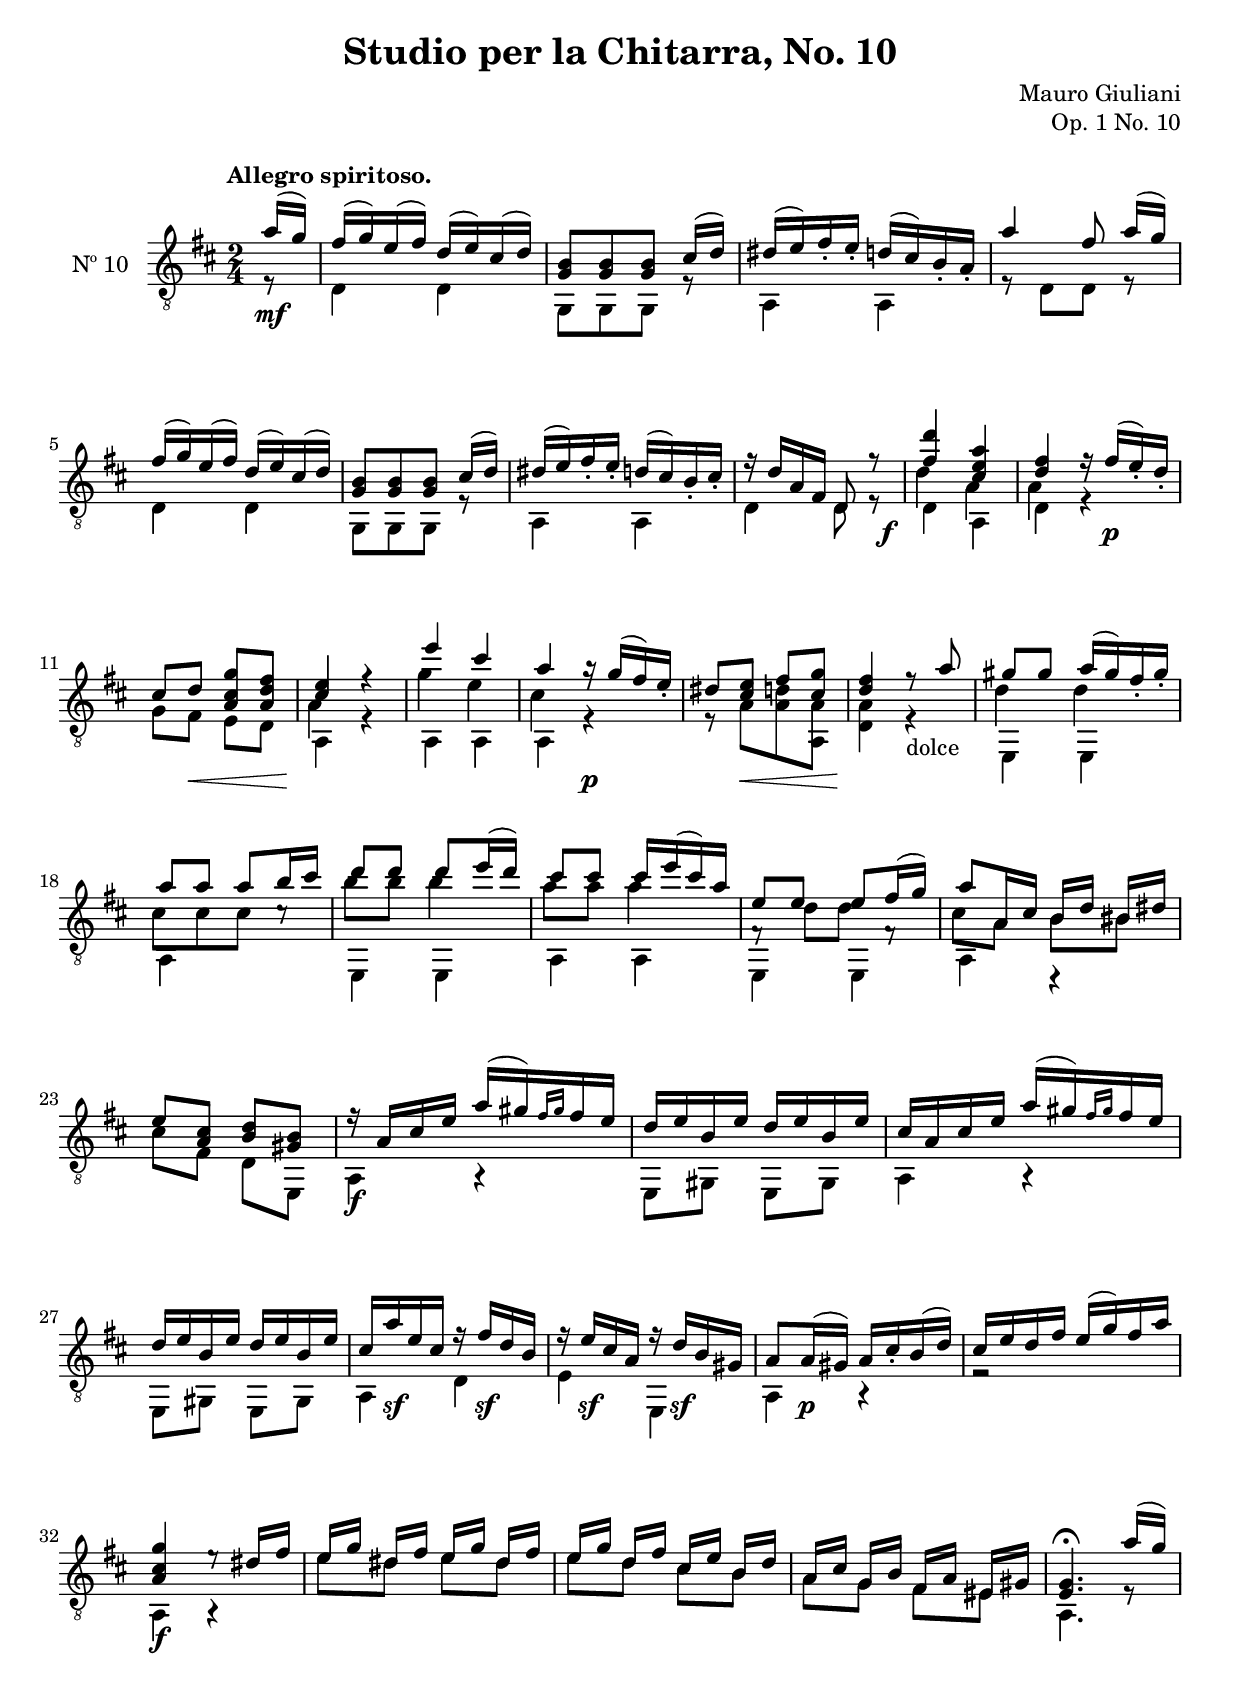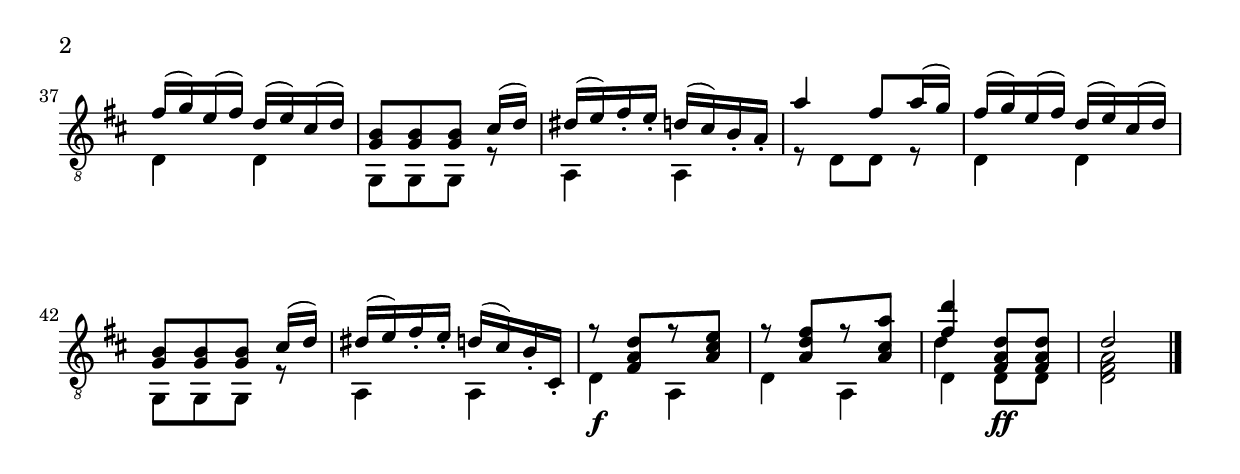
\version "2.19.35"

\header {
  title = "Studio per la Chitarra, No. 10"
  composer = "Mauro Giuliani"
  opus = "Op. 1 No. 10"
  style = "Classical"
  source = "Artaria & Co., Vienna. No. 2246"
  date = "1812"
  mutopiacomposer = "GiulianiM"
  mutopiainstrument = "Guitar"
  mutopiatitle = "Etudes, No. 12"
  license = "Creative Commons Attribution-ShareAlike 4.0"
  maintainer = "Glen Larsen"
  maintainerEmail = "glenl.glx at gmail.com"
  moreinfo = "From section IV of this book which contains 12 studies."
}

\paper {
  % add space between composer/opus markup and first staff
  markup-system-spacing #'padding = #3
  % add a little space between composer and opus
  markup-markup-spacing #'padding = #1.2
  top-margin = #8
  bottom-margin = #12
%  system-count = #8
}

mbreak = { \break }
global = {
  \time 2/4
  \key d \major
}

mydynamics = {
  s8\mf s2*4
  s2*3 s16*7 s16\f s2 s4 s16 s16\p s8
  s8 s8\< s4 s2\! s2 s4 s4\p s8 s8\< s4 s4\! s4 s2
  s2*5
  s2 s16\f s16*7 s2*2
  s2 \dynamicUp \repeat unfold 2 { s16 s16\sf s8 s16 s16\sf s8} \dynamicDown s8 s8\p s4 s2
  s8\f s8 s4 s2*4
  s2*5
  s2 s2 s8\f s8 s4 s2 s4 s4\ff s2
}

upperVoice = \fixed c {
  \voiceOne
  \set fingeringOrientations = #'(up)
  \override Fingering.add-stem-support = ##t

  \partial 8 {
    a'16( g') |
  }
  fis'16( g') e'( fis') d'( e'\2) cis'( d') |
  <g b>8[ q q] cis'16( d') |
  dis'16( e'\2) fis'_. e'_. d'( cis') b_.\3 a_. |
  a'4 fis'8 a'16[( g')] |

  \mbreak
  fis'16( g') e'( fis') d'( e'\2) cis'( d') |
  <g b>8[ q q] cis'16( d') |
  dis'16( e'\2) fis'_. e'_. d'( cis') b_.\3 cis'_. |
  r16 d' a fis d8\5 r |
  <<{\voiceOne <fis'\2 d''>4 <cis' e' a'>}\\{\voiceThree\stemDown d'4\3 a\4}>> |
  <<{\voiceOne <d' fis'>4 r16 fis'( e'_.) d'_.}\\{\voiceThree\stemDown a4 s}>> |

  \mbreak
  cis'8 d' <a cis' g'> <a d' fis'> |
  <<{<cis' e'>4 r}\\{\voiceThree\stemDown a4 s}>> |
  <<{\voiceOne e''4 cis''}\\{\voiceThree\stemDown g'4 e'}>> |
  <<{\voiceOne a'4 a'16\rest g'( fis') e'_.}\\{\voiceThree\stemDown cis'4\3 s}>> |
  dis'8 <cis' e'> fis' <cis' g'> |
  <d' fis'>4 r8_\markup{"dolce"} a' |
  <<{\voiceOne gis'8 gis' a'16( gis') fis'_. gis'_.}\\{\voiceThree\stemDown d'4 d'}>> |

  \mbreak
  \barNumberCheck #18
  <<{\voiceOne a'8 a' a'[ b'16 cis'']}\\{\voiceThree\stemDown cis'8\3[ cis'\3 cis'\3] cis'\rest}>> |
  <<{\voiceOne d''8 d'' d''[ e''16( d'')]}\\{\voiceThree\stemDown b'8\2 b'\2 b'4\2}>> |
  <<{\voiceOne cis''8 cis'' cis''16 e''( cis'') a'\2}\\{\voiceThree\stemDown a'8\2 a'\2 a'4\2}>> |
  <<{\voiceOne e'8 e' e'[ fis'16( g')]}\\{\voiceThree\stemDown f8\rest d'[ d'] f\rest}>> |
  <<{\voiceOne a'8[ a16\4 cis'\3] b\3 d'\2 bis\3[ dis']}\\{\voiceThree\stemDown cis'8\3 a\4 b\3 bis\3}>> |

  e'8 <a cis'> <b d'> <gis b> |
  r16 a cis' e' a'[( gis') \grace{fis'16[ gis']} fis' e'] |
  d'16 e' b e' d' e' b e' |
  cis'16 a cis' e' a'[( gis') \grace{fis'[ gis']} fis' e'] |

  \mbreak
  d'16 e' b e' d' e' b e' |
  cis'16 a' e' cis' f'\rest fis' d' b |
  f'16\rest  e' cis' a f'\rest d' b gis |
  a8 a16( gis) a cis'_. b( d') |
  cis'16 e' d' fis' e'( g') fis' a' |

  \mbreak
  <a cis' g'>4 e'8\rest dis'16 fis' |
  e'16[ g'] dis' fis' e'[ g'] dis' fis' |
  e'16[ g'] d' fis' cis'[ e'] b d' |
  a16[ cis'] g b fis[ a] eis gis |
  <e g>4.\fermata a'16( g') |

  \mbreak
  fis'16( g') e'( fis') d'( e'\2) cis'( d') |
  <g b>8[ q q] cis'16( d') |
  dis'16( e'\2) fis'_. e'_. d'( cis') b_. a_. |
  a'4 fis'8 a'16( g') |
  fis'16( g') e'( fis') d'( e'\2) cis'( d') |

  <g b>8[ q q] cis'16( d') |
  dis'16( e'\2) fis'_. e'_. d'( cis') b_. cis_. |
  r8 <fis a d'>8[ r <a cis' e'>8] |
  r8 <a d' fis'>8[ r <a\4 cis'\3 a'>8] |
  <<{\voiceOne <fis' d''\1>4 <fis a d'>8 q}\\{\voiceThree\stemDown d'4\3 s}>> |
  d'2
  
  \bar "|."
}

lowerVoice = \fixed c {
  \voiceTwo
  \set fingeringOrientations = #'(down)
  \override Fingering.add-stem-support = ##t

  \partial 8 { r8 }
  d4 d |
  g,8[ g, g,] r |
  a,4 a, |
  r8 d[ d] r |

  d4 d |
  g,8[ g, g,] r |
  a,4 a, |
  d4 d8\5 r |
  d4 a, |
  d4 r |

  g8 fis e d |
  a,4 r |
  a,4 a, |
  a,4 r |
  r8 a[ <a d'> <a, a>8] |
  <d a>4 r |
  e,4 e, |

  a,4 s |
  e,4 e, |
  a,4 a, |
  e,4 e, |
  a,4 r |

  cis'8 fis d e, |
  a,4 a,\rest |
  e,8 gis, e, gis, |
  a,4 a,\rest |

  e,8 gis, e, gis, |
  a,4 d |
  e4 e, |
  a,4 a,\rest |
  r2 |

  a,4 a,\rest |
  e'8 dis' e' dis' |
  e'8 d' cis' b |
  a8 g fis eis |
  a,4. r8 |

  d4 d |
  g,8[ g, g,] r |
  a,4 a, |
  r8 d[ d] r |
  d4 d |

  g,8[ g, g,] r |
  a,4 a, |
  d4 a, |
  d4 a, |
  d4 d8 d |
  <d fis a>2
}

\score {
  <<
    \new Staff = "Guitar" \with {
      midiInstrument = #"acoustic guitar (nylon)"
      instrumentName = #"Nº 10"
      \mergeDifferentlyDottedOn
      \mergeDifferentlyHeadedOn
      \override StringNumber #'stencil = ##f
    } <<
      \global
      \clef "treble_8"
      \tempo "Allegro spiritoso."
      \context Voice = "upperVoice" \upperVoice
      \context Voice = "lowerVoice" \lowerVoice
    >>
    \new Dynamics { \mydynamics }
%{
    % tabs have been developed, just uncomment this section
    \new TabStaff = "Guitar tabs" \with {
      restrainOpenStrings = ##t
    } <<
      \clef "moderntab"
      \global
      \context TabVoice = "upperVoice" \upperVoice
      \context TabVoice = "lowerVoice" \lowerVoice
    >>
%}
  >>
  \layout {}
  \midi {
    \context { \TabStaff \remove "Staff_performer" }
    \tempo 4 = 86
  }
}
